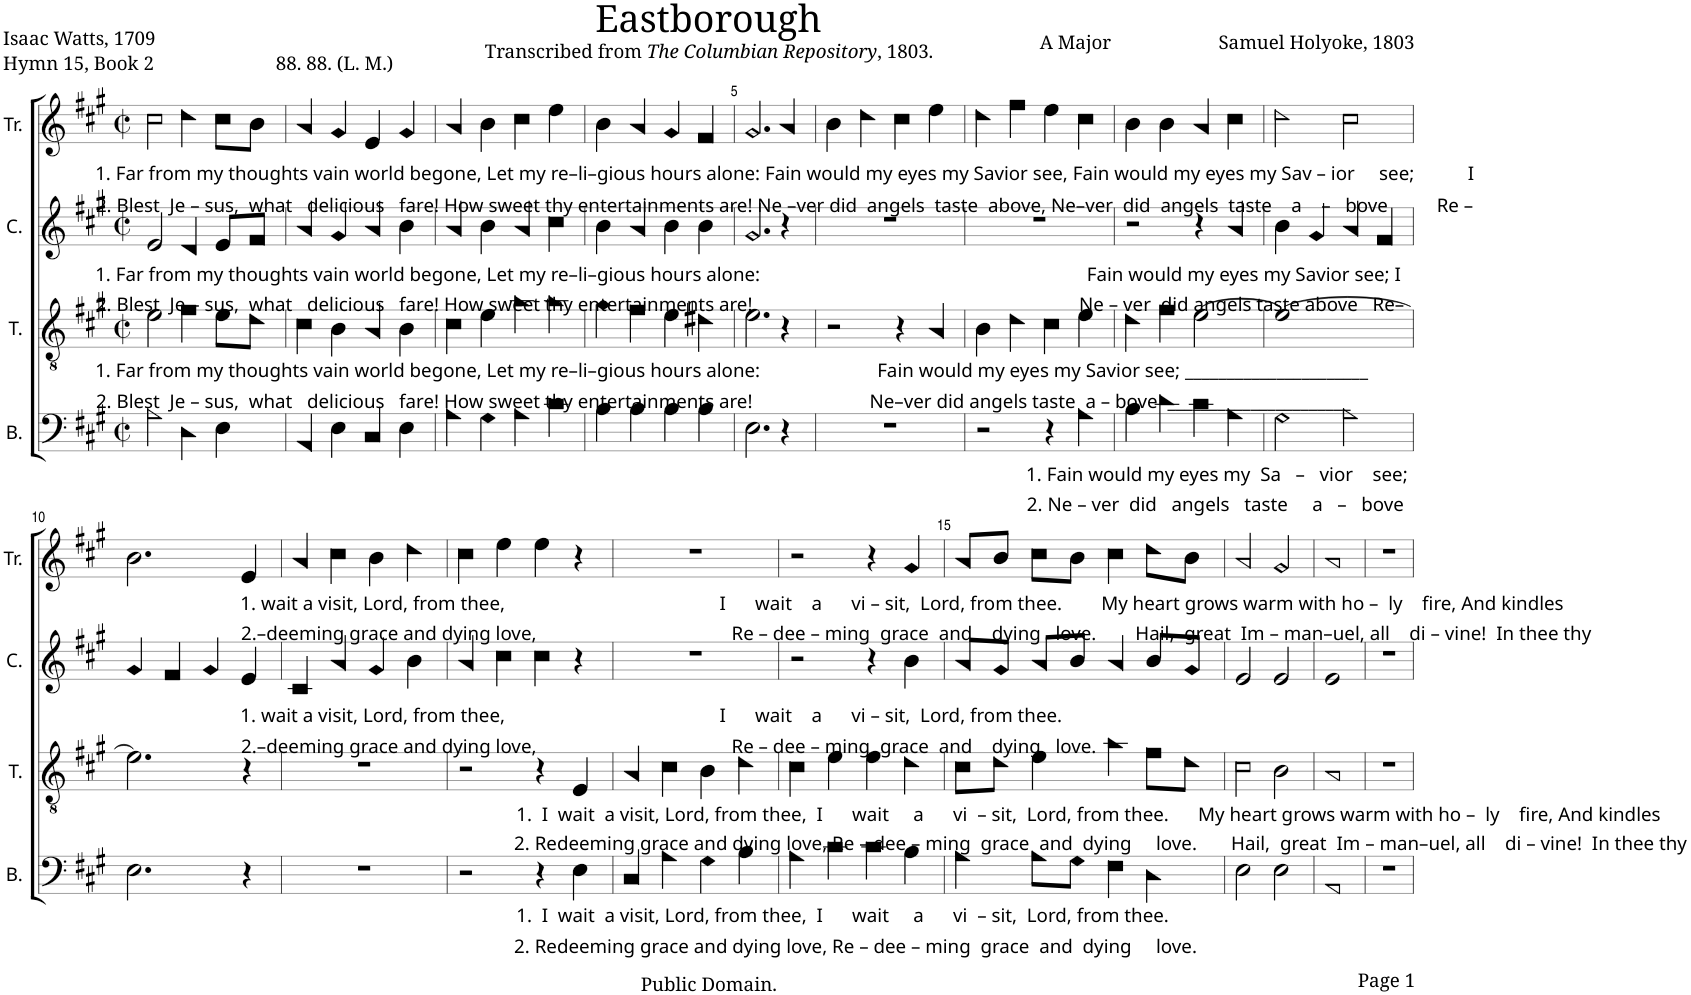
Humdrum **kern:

**kern	**kern	**kern	**kern
*part4	*part3	*part2	*part1
*staff4	*staff3	*staff2	*staff1
*I"B.	*I"T.	*I"C.	*I"Tr.
*I'B.	*I'T.	*I'C.	*I'Tr.
*clefF4	*clefGv2	*clefG2	*clefG2
*k[f#c#g#]	*k[f#c#g#]	*k[f#c#g#]	*k[f#c#g#]
*M2/2	*M2/2	*M2/2	*M2/2
*met(c|)	*met(c|)	*met(c|)	*met(c|)
=1	=1	=1	=1
!	!	!	!LO:TX:b:t=1. Far from my thoughts vain world begone, Let my re–li–gious hours alone&colon; Fain would my eyes my Savior see, Fain would my eyes my Sav – ior     see;           I
!	!	!	!LO:TX:b:t=2. Blest  Je – sus,  what   delicious   fare! How sweet thy entertainments are! Ne –ver did  angels  taste  above, Ne–ver  did  angels  taste    a    –   bove          Re –
!	!	!LO:TX:b:t=1. Far from my thoughts vain world begone, Let my re–li–gious hours alone&colon;                                                                   Fain would my eyes my Savior see; I	!
!	!	!LO:TX:b:t=2. Blest  Je – sus,  what   delicious   fare! How sweet thy entertainments are!                                                                   Ne – ver  did angels taste above   Re–	!
!	!LO:TX:b:t=1. Far from my thoughts vain world begone, Let my re–li–gious hours alone&colon;                        Fain would my eyes my Savior see; ______________________	!	!
!	!LO:TX:b:t=2. Blest  Je – sus,  what   delicious   fare! How sweet thy entertainments are!                        Ne–ver did angels taste  a – bove  ______________________	!	!
2A!\	2e!\	2e!/	2cc#!\
4D!\	4f#!\	4d!/	4dd!\
4E!\	8e!\L	8e!/L	8cc#!\L
.	8d!\J	8f#!/J	8b!\J
=2	=2	=2	=2
4AA!/	4c#!\	4a!/	4a!/
4E!\	4B!\	4g#!/	4g#!/
4C#!/	4A!/	4a!/	4e!/
4E!\	4B!\	4b!\	4g#!/
=3	=3	=3	=3
4A!\	4c#!\	4a!/	4a!/
4G#!\	4e!\	4b!\	4b!\
4A!\	4a!\	4a!/	4cc#!\
4c#!\	4a!\	4cc#!\	4ee!\
=4	=4	=4	=4
4B!\	4g#!\	4b!\	4b!\
4B!\	4f#!\	4a!/	4a!/
4B!\	4e!\	4b!\	4g#!/
4B!\	4d#X!\	4b!\	4f#!/
=5	=5	=5	=5
2.E!\	2.e!\	2.g#!/	2.g#!/
4r	4r	4r	4a!/
=6	=6	=6	=6
1r	2r	1r	4b!\
.	.	.	4dd!\
.	4r	.	4cc#!\
.	4A!/	.	4ee!\
=7	=7	=7	=7
2r	4B!\	1r	4dd!\
.	4d!\	.	4ff#!\
4r	4c#!\	.	4ee!\
!LO:TX:b:t=1. Fain would my eyes my  Sa   –   vior    see;	!	!	!
!LO:TX:b:t=2. Ne – ver  did   angels   taste     a   –   bove	!	!	!
4A!\	4e!\	.	4cc#!\
=8	=8	=8	=8
4B!\	4d!\	2r	4b!\
4d!\	4f#!\	.	4b!\
4c#!\	[2e!\	4r	4a!/
4A!\	.	4a!/	4cc#!\
=9	=9	=9	=9
2G#!\	1e!_	4b!\	2dd!\
.	.	4g#!/	.
2A!\	.	4a!/	2cc#!\
.	.	4f#!/	.
!!LO:LB:g=z
=10	=10	=10	=10
2.E!\	2.e!\]	4g#!/	2.b!\
.	.	4f#!/	.
.	.	4g#!/	.
4r	4r	4e!/	4e!/
=11	=11	=11	=11
!	!	!	!LO:TX:b:t=2.–deeming grace and dying love,                                        Re – dee – ming  grace  and    dying   love.        Hail,  great  Im – man–uel, all    di – vine!  In thee thy
!	!	!	!LO:TX:b:t=1. wait a visit, Lord, from thee,                                            I      wait    a      vi – sit,  Lord, from thee.        My heart grows warm with ho –  ly    fire, And kindles
!	!	!LO:TX:b:t=1. wait a visit, Lord, from thee,                                            I      wait    a      vi – sit,  Lord, from thee.	!
!	!	!LO:TX:b:t=2.–deeming grace and dying love,                                        Re – dee – ming  grace  and    dying   love.	!
1r	1r	4c#!/	4a!/
.	.	4a!/	4cc#!\
.	.	4g#!/	4b!\
.	.	4b!\	4dd!\
=12	=12	=12	=12
2r	2r	4a!/	4cc#!\
.	.	4cc#!\	4ee!\
4r	4r	4cc#!\	4ee!\
!	!LO:TX:b:t=1.  I  wait  a visit, Lord, from thee,  I      wait     a      vi  – sit,  Lord, from thee.      My heart grows warm with ho –  ly    fire, And kindles	!	!
!	!LO:TX:b:t=2. Redeeming grace and dying love, Re – dee – ming  grace  and  dying     love.       Hail,  great  Im – man–uel, all    di – vine!  In thee thy	!	!
!LO:TX:b:t=1.  I  wait  a visit, Lord, from thee,  I      wait     a      vi  – sit,  Lord, from thee.	!	!	!
!LO:TX:b:t=2. Redeeming grace and dying love, Re – dee – ming  grace  and  dying     love.	!	!	!
4E!\	4E!/	4r	4r
=13	=13	=13	=13
4C#!/	4A!/	1r	1r
4A!\	4c#!\	.	.
4G#!\	4B!\	.	.
4B!\	4d!\	.	.
=14	=14	=14	=14
4A!\	4c#!\	2r	2r
4c#!\	4e!\	.	.
4c#!\	4e!\	4r	4r
4B!\	4d!\	4b!\	4g#!/
=15	=15	=15	=15
4A!\	8c#!\L	8a!/L	8a!/L
.	8d!\J	8g#!/J	8b!/J
8A!\L	4e!\	8a!/L	8cc#!\L
8G#!\J	.	8b!/J	8b!\J
4F#!\	4a!\	4a!/	4cc#!\
4D!\	8f#!\L	8b!/L	8dd!\L
.	8d!\J	8g#!/J	8b!\J
=16	=16	=16	=16
2E!\	2c#!\	2e!/	2a!/
2E!\	2B!\	2e!/	2g#!/
=17	=17	=17	=17
1AA!	1A!	1e!	1a!
=18	=18	=18	=18
1r	1r	1r	1r
=	=	=	=
*-	*-	*-	*-
